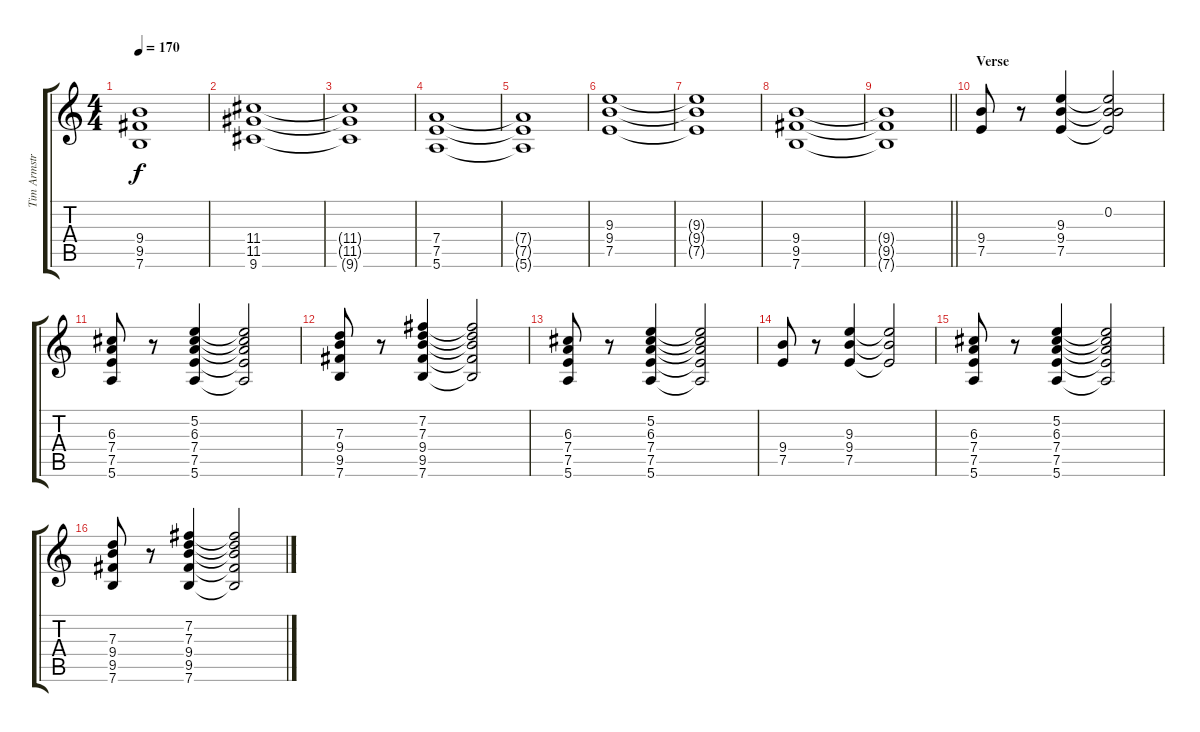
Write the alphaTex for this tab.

\track ("Tim Armstrong" "Tim Armstr") {instrument distortionguitar}
\staff {score tabs}
\tuning (E4 B3 G3 D3 A2 E2) {hide}
\ts (4 4)
\tempo 170
\clef g2
\ks c
(9.4{t} 9.5{t} 7.6{t}).1{dy f} |
(11.4 11.5 9.6).1{volume 6} |
(11.4{t} 11.5{t} 9.6{t}).1 |
(7.4 7.5 5.6).1 |
(7.4{t} 7.5{t} 5.6{t}).1 |
(9.3 9.4 7.5).1 |
(9.3{t} 9.4{t} 7.5{t}).1 |
(9.4 9.5 7.6).1 |
\barLineRight lightlight
(9.4{t} 9.5{t} 7.6{t}).1 |
\section ("" "Verse")
(9.4 7.5).8 r.8 (9.3 9.4 7.5).4 (0.2 9.3{t} 9.4{t} 7.5{t}).2 |
(6.3 7.4 7.5 5.6).8 r.8 (5.2 6.3 7.4 7.5 5.6).4 (5.2{t} 6.3{t} 7.4{t} 7.5{t} 5.6{t}).2 |
(7.3 9.4 9.5 7.6).8 r.8 (7.2 7.3 9.4 9.5 7.6).4 (7.2{t} 7.3{t} 9.4{t} 9.5{t} 7.6{t}).2 |
(6.3 7.4 7.5 5.6).8 r.8 (5.2 6.3 7.4 7.5 5.6).4 (5.2{t} 6.3{t} 7.4{t} 7.5{t} 5.6{t}).2 |
(9.4 7.5).8 r.8 (9.3 9.4 7.5).4 (9.3{t} 9.4{t} 7.5{t}).2 |
(6.3 7.4 7.5 5.6).8 r.8 (5.2 6.3 7.4 7.5 5.6).4 (5.2{t} 6.3{t} 7.4{t} 7.5{t} 5.6{t}).2 |
(7.3 9.4 9.5 7.6).8 r.8 (7.2 7.3 9.4 9.5 7.6).4 (7.2{t} 7.3{t} 9.4{t} 9.5{t} 7.6{t}).2
